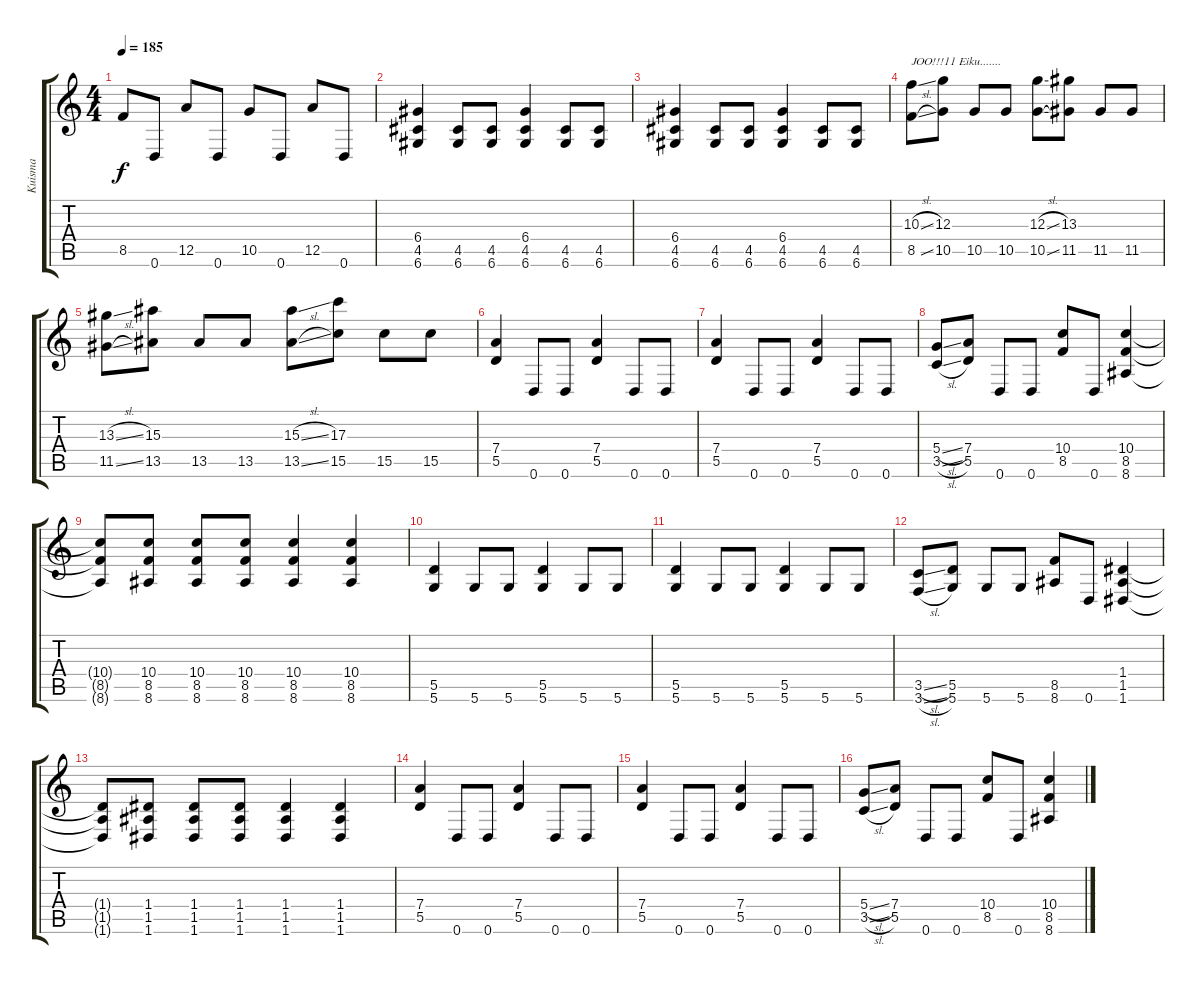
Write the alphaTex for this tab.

\track ("Kuisma" "Kuisma") {instrument distortionguitar}
\staff {score tabs}
\tuning (E4 B3 G3 D3 A2 D2) {hide}
\ts (4 4)
\tempo 185
\clef g2
\ks c
8.5.8{dy f} 0.6.8 12.5.8 0.6.8 10.5.8 0.6.8 12.5.8 0.6.8 |
(6.4 4.5 6.6).4 (4.5 6.6).8 (4.5 6.6).8 (6.4 4.5 6.6).4 (4.5 6.6).8 (4.5 6.6).8 |
(6.4 4.5 6.6).4 (4.5 6.6).8 (4.5 6.6).8 (6.4 4.5 6.6).4 (4.5 6.6).8 (4.5 6.6).8 |
(10.3{sl} 8.5{sl}).8{txt "JOO!!!11 Eiku......."} (12.3 10.5).8 10.5.8 10.5.8 (12.3{sl} 10.5{sl}).8 (13.3 11.5).8 11.5.8 11.5.8 |
(13.3{sl} 11.5{sl}).8 (15.3 13.5).8 13.5.8 13.5.8 (15.3{sl} 13.5{sl}).8 (17.3 15.5).8 15.5.8 15.5.8 |
(7.4 5.5).4 0.6.8 0.6.8 (7.4 5.5).4 0.6.8 0.6.8 |
(7.4 5.5).4 0.6.8 0.6.8 (7.4 5.5).4 0.6.8 0.6.8 |
(5.4{sl} 3.5{sl}).8 (7.4 5.5).8 0.6.8 0.6.8 (10.4 8.5).8 0.6.8 (10.4 8.5 8.6).4 |
(10.4{t} 8.5{t} 8.6{t}).8 (10.4 8.5 8.6).8 (10.4 8.5 8.6).8 (10.4 8.5 8.6).8 (10.4 8.5 8.6).4 (10.4 8.5 8.6).4 |
(5.5 5.6).4 5.6.8 5.6.8 (5.5 5.6).4 5.6.8 5.6.8 |
(5.5 5.6).4 5.6.8 5.6.8 (5.5 5.6).4 5.6.8 5.6.8 |
(3.5{sl} 3.6{sl}).8 (5.5 5.6).8 5.6.8 5.6.8 (8.5 8.6).8 0.6.8 (1.4 1.5 1.6).4 |
(1.4{t} 1.5{t} 1.6{t}).8 (1.4 1.5 1.6).8 (1.4 1.5 1.6).8 (1.4 1.5 1.6).8 (1.4 1.5 1.6).4 (1.4 1.5 1.6).4 |
(7.4 5.5).4 0.6.8 0.6.8 (7.4 5.5).4 0.6.8 0.6.8 |
(7.4 5.5).4 0.6.8 0.6.8 (7.4 5.5).4 0.6.8 0.6.8 |
(5.4{sl} 3.5{sl}).8 (7.4 5.5).8 0.6.8 0.6.8 (10.4 8.5).8 0.6.8 (10.4 8.5 8.6).4
